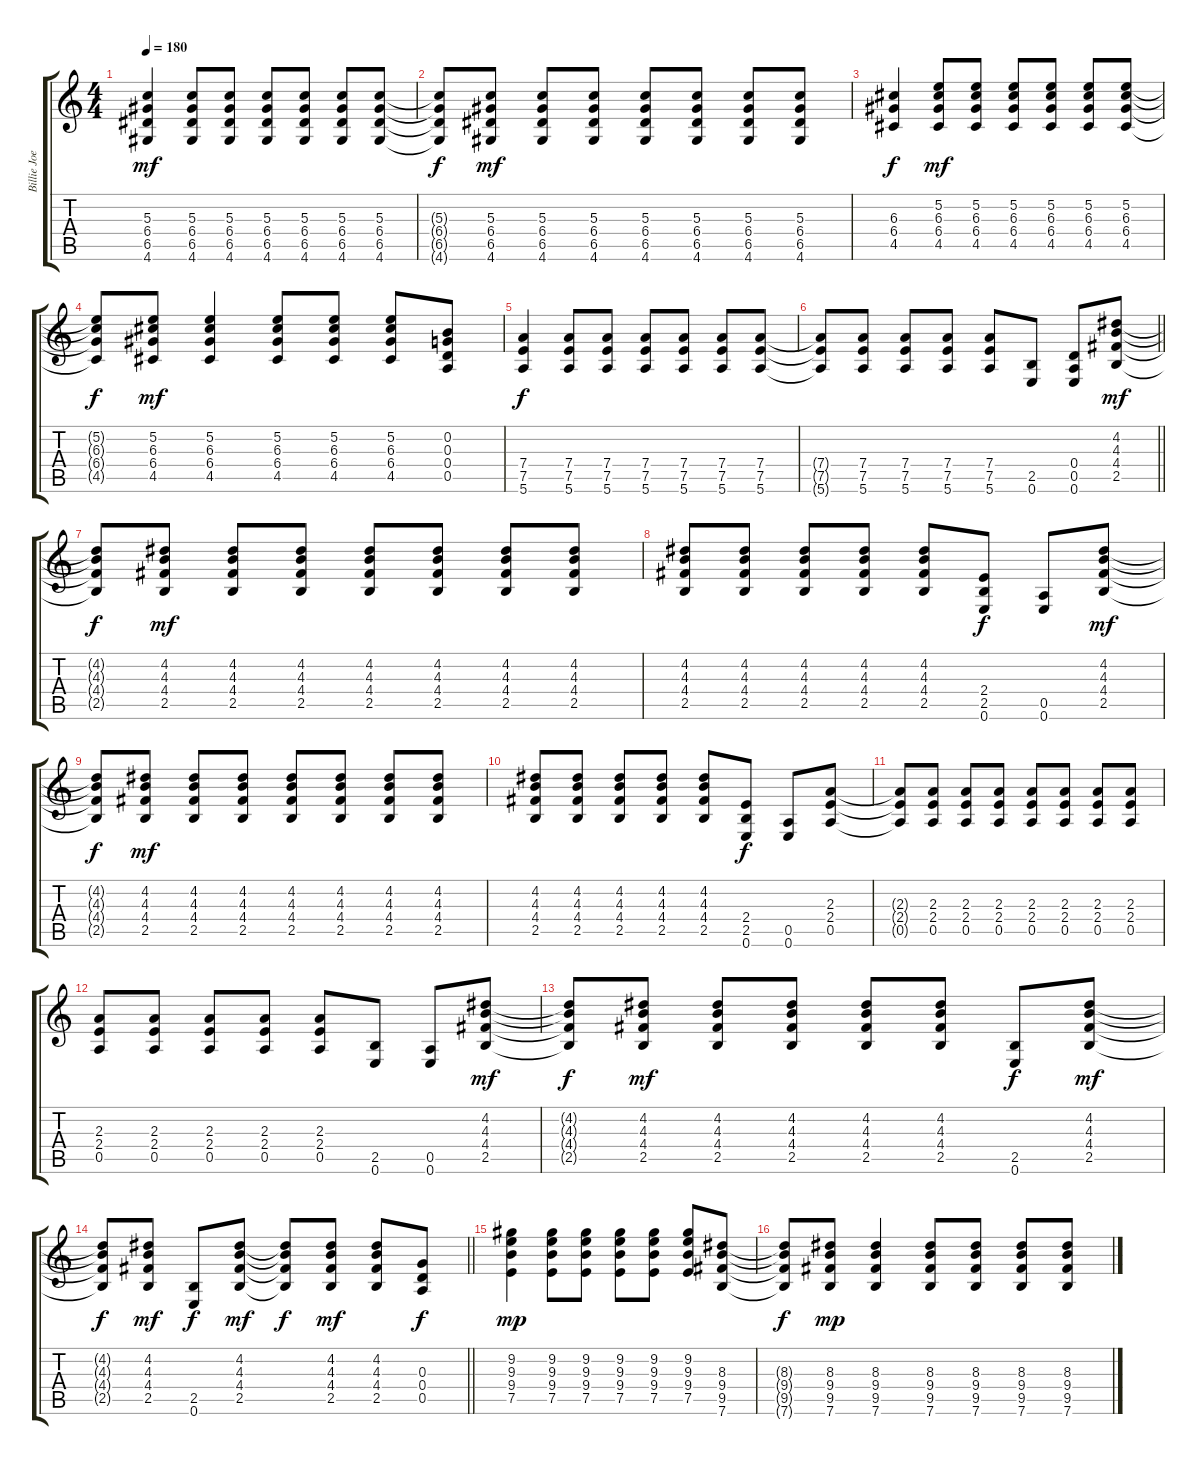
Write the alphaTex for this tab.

\track ("Billie Joe" "Billie Joe") {instrument distortionguitar}
\staff {score tabs}
\tuning (E4 B3 G3 D3 A2 E2) {hide}
\ts (4 4)
\tempo 180
\clef g2
\ks c
(5.3 6.4 6.5 4.6).4{dy mf} (5.3 6.4 6.5 4.6).8 (5.3 6.4 6.5 4.6).8 (5.3 6.4 6.5 4.6).8 (5.3 6.4 6.5 4.6).8 (5.3 6.4 6.5 4.6).8 (5.3 6.4 6.5 4.6).8 |
(5.3{t} 6.4{t} 6.5{t} 4.6{t}).8{dy f} (5.3 6.4 6.5 4.6).8{dy mf} (5.3 6.4 6.5 4.6).8 (5.3 6.4 6.5 4.6).8 (5.3 6.4 6.5 4.6).8 (5.3 6.4 6.5 4.6).8 (5.3 6.4 6.5 4.6).8 (5.3 6.4 6.5 4.6).8 |
(6.3 6.4 4.5).4{dy f} (5.2 6.3 6.4 4.5).8{dy mf} (5.2 6.3 6.4 4.5).8 (5.2 6.3 6.4 4.5).8 (5.2 6.3 6.4 4.5).8 (5.2 6.3 6.4 4.5).8 (5.2 6.3 6.4 4.5).8 |
(5.2{t} 6.3{t} 6.4{t} 4.5{t}).8{dy f} (5.2 6.3 6.4 4.5).8{dy mf} (5.2 6.3 6.4 4.5).4 (5.2 6.3 6.4 4.5).8 (5.2 6.3 6.4 4.5).8 (5.2 6.3 6.4 4.5).8 (0.2 0.3 0.4 0.5).8 |
(7.4 7.5 5.6).4{dy f} (7.4 7.5 5.6).8 (7.4 7.5 5.6).8 (7.4 7.5 5.6).8 (7.4 7.5 5.6).8 (7.4 7.5 5.6).8 (7.4 7.5 5.6).8 |
\barLineRight lightlight
(7.4{t} 7.5{t} 5.6{t}).8 (7.4 7.5 5.6).8 (7.4 7.5 5.6).8 (7.4 7.5 5.6).8 (7.4 7.5 5.6).8 (2.5 0.6).8 (0.4 0.5 0.6).8 (4.2 4.3 4.4 2.5).8{dy mf} |
(4.2{t} 4.3{t} 4.4{t} 2.5{t}).8{dy f} (4.2 4.3 4.4 2.5).8{dy mf} (4.2 4.3 4.4 2.5).8 (4.2 4.3 4.4 2.5).8 (4.2 4.3 4.4 2.5).8 (4.2 4.3 4.4 2.5).8 (4.2 4.3 4.4 2.5).8 (4.2 4.3 4.4 2.5).8 |
(4.2 4.3 4.4 2.5).8 (4.2 4.3 4.4 2.5).8 (4.2 4.3 4.4 2.5).8 (4.2 4.3 4.4 2.5).8 (4.2 4.3 4.4 2.5).8 (2.4 2.5 0.6).8{dy f} (0.5 0.6).8 (4.2 4.3 4.4 2.5).8{dy mf} |
(4.2{t} 4.3{t} 4.4{t} 2.5{t}).8{dy f} (4.2 4.3 4.4 2.5).8{dy mf} (4.2 4.3 4.4 2.5).8 (4.2 4.3 4.4 2.5).8 (4.2 4.3 4.4 2.5).8 (4.2 4.3 4.4 2.5).8 (4.2 4.3 4.4 2.5).8 (4.2 4.3 4.4 2.5).8 |
(4.2 4.3 4.4 2.5).8 (4.2 4.3 4.4 2.5).8 (4.2 4.3 4.4 2.5).8 (4.2 4.3 4.4 2.5).8 (4.2 4.3 4.4 2.5).8 (2.4 2.5 0.6).8{dy f} (0.5 0.6).8 (2.3 2.4 0.5).8 |
(2.3{t} 2.4{t} 0.5{t}).8 (2.3 2.4 0.5).8 (2.3 2.4 0.5).8 (2.3 2.4 0.5).8 (2.3 2.4 0.5).8 (2.3 2.4 0.5).8 (2.3 2.4 0.5).8 (2.3 2.4 0.5).8 |
(2.3 2.4 0.5).8 (2.3 2.4 0.5).8 (2.3 2.4 0.5).8 (2.3 2.4 0.5).8 (2.3 2.4 0.5).8 (2.5 0.6).8 (0.5 0.6).8 (4.2 4.3 4.4 2.5).8{dy mf} |
(4.2{t} 4.3{t} 4.4{t} 2.5{t}).8{dy f} (4.2 4.3 4.4 2.5).8{dy mf} (4.2 4.3 4.4 2.5).8 (4.2 4.3 4.4 2.5).8 (4.2 4.3 4.4 2.5).8 (4.2 4.3 4.4 2.5).8 (2.5 0.6).8{dy f} (4.2 4.3 4.4 2.5).8{dy mf} |
\barLineRight lightlight
(4.2{t} 4.3{t} 4.4{t} 2.5{t}).8{dy f} (4.2 4.3 4.4 2.5).8{dy mf} (2.5 0.6).8{dy f} (4.2 4.3 4.4 2.5).8{dy mf} (4.2{t} 4.3{t} 4.4{t} 2.5{t}).8{dy f} (4.2 4.3 4.4 2.5).8{dy mf} (4.2 4.3 4.4 2.5).8 (0.3 0.4 0.5).8{dy f} |
(9.2 9.3 9.4 7.5).4{dy mp} (9.2 9.3 9.4 7.5).8 (9.2 9.3 9.4 7.5).8 (9.2 9.3 9.4 7.5).8 (9.2 9.3 9.4 7.5).8 (9.2 9.3 9.4 7.5).8 (8.3 9.4 9.5 7.6).8 |
(8.3{t} 9.4{t} 9.5{t} 7.6{t}).8{dy f} (8.3 9.4 9.5 7.6).8{dy mp} (8.3 9.4 9.5 7.6).4 (8.3 9.4 9.5 7.6).8 (8.3 9.4 9.5 7.6).8 (8.3 9.4 9.5 7.6).8 (8.3 9.4 9.5 7.6).8
